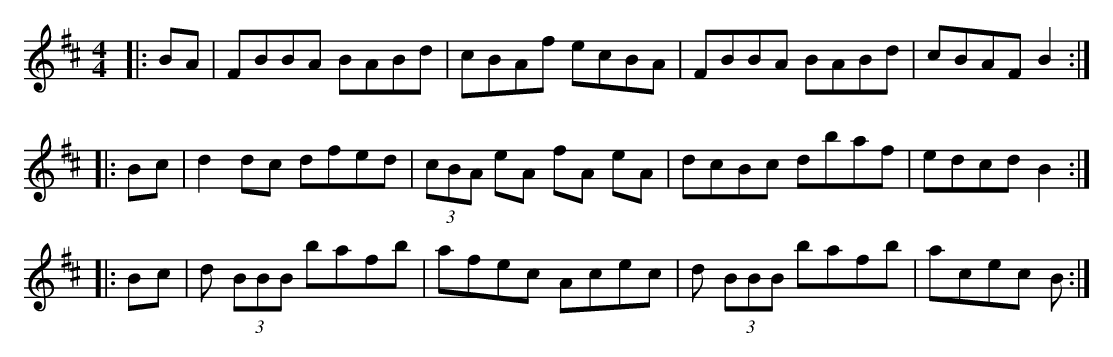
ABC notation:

X:1
M:4/4
K:D
|:BA|FBBA BABd|cBAf ecBA|FBBA BABd|cBAF B2:|
|:Bc|d2 dc dfed|(3cBA eA fA eA|dcBc dbaf|edcd B2:|
|:Bc|d (3BBB bafb|afec Acec|d (3BBB bafb|acec B:|
